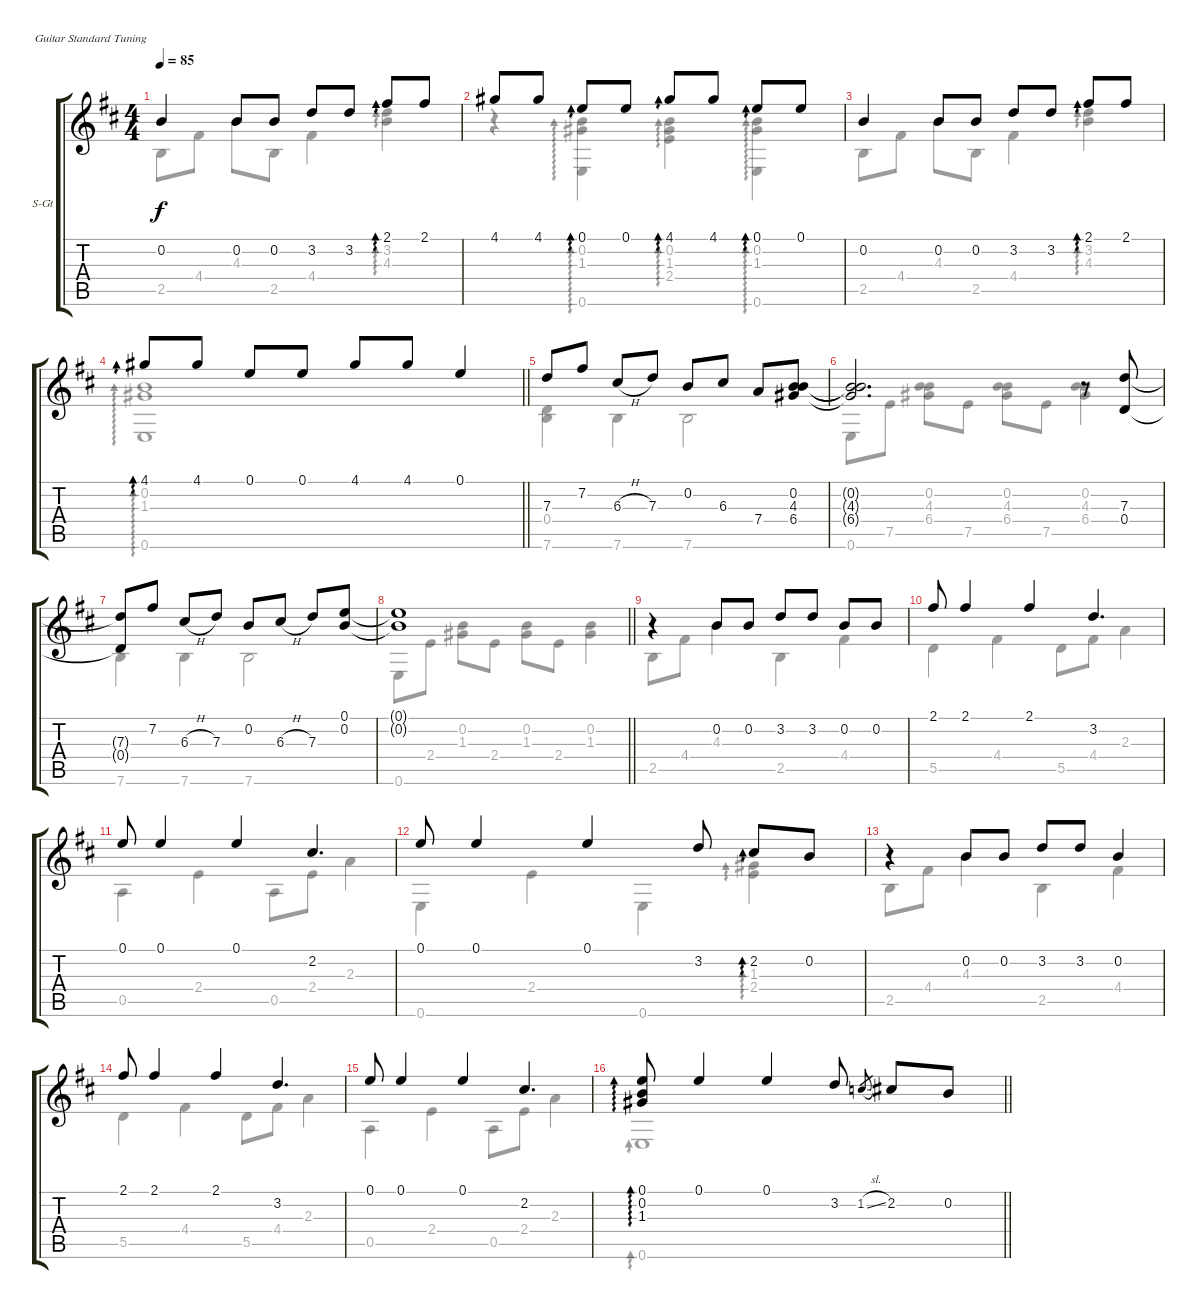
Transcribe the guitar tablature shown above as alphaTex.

\defaultSystemsLayout 4
\bracketExtendMode groupsimilarinstruments
\firstSystemTrackNameOrientation horizontal
\otherSystemsTrackNameOrientation horizontal
\track ("Steel Guitar" "S-Gt") {instrument acousticguitarsteel}
\staff {score tabs}
\tuning (E4 B3 G3 D3 A2 E2)
\voice
\ts (4 4)
\tempo 85
\clef g2
\scale
0.514541
\ks d
0.2.4{dy f} 0.2.8 0.2.8 3.2.8 3.2.8 2.1.8{ad 0} 2.1.8 |
\scale
0.485755 4.1.8 4.1.8 0.1.8{ad 0} 0.1.8 4.1.8{ad 0} 4.1.8 0.1.8{ad 0} 0.1.8 |
\scale
0.521299 0.2.4 0.2.8 0.2.8 3.2.8 3.2.8 2.1.8{ad 0} 2.1.8 |
\scale
0.478697
\barLineRight lightlight
4.1.8{ad 0} 4.1.8 0.1.8 0.1.8 4.1.8 4.1.8 0.1.4 |
\scale
0.542373 7.3.8 7.2.8 6.3{h}.8 7.3.8 0.2.8 6.3.8 7.4.8 (6.4 0.2 4.3).8 |
\scale
0.457739 (6.4{t} 0.2{t} 4.3{t}).2{d} r.8 (7.3 0.4).8 |
\scale
0.516616 (7.3{t} 0.4{t}).8 7.2.8 6.3{h}.8 7.3.8 0.2.8 6.3{h}.8 7.3.8 (0.1 0.2).8 |
\scale
0.483422
\barLineRight lightlight
(0.1{t} 0.2{t}).1 |
\scale
0.504286 r.4 0.2.8 0.2.8 3.2.8 3.2.8 0.2.8 0.2.8 |
\scale
0.495726 2.1.8 2.1.4 2.1.4 3.2.4{d} |
\scale
0.51746 0.1.8 0.1.4 0.1.4 2.2.4{d} |
\scale
0.483051 0.1.8 0.1.4 0.1.4 3.2.8 2.2.8{ad 0} 0.2.8 |
\scale
0.522857 r.4 0.2.8 0.2.8 3.2.8 3.2.8 0.2.4 |
\scale
0.477208 2.1.8 2.1.4 2.1.4 3.2.4{d} |
\scale
0.529003 0.1.8 0.1.4 0.1.4 2.2.4{d} |
\scale
0.471747
\barLineRight lightlight
(0.1 0.2 1.3).8{ad 0} 0.1.4 0.1.4 3.2.8 1.2{sl}.8{gr} 2.2.8 0.2.8
\voice
\clef g2
\ottava regular
\simile none
\scale
0.514541
\ks d
2.5.8{dy f} 4.4.8 4.3.8 2.5.8 4.4.4 (4.3 3.2).4{ad 0} |
\scale
0.485755 r.4 (1.3 0.2 0.6).4{ad 0} (0.2 1.3 2.4).4{ad 0} (1.3 0.2 0.6).4{ad 0} |
\scale
0.521299 2.5.8 4.4.8 4.3.8 2.5.8 4.4.4 (4.3 3.2).4{ad 0} |
\scale
0.478697
\barLineRight lightlight
(0.6 1.3 0.2).1{ad 0} |
\scale
0.542373 (7.6 0.4).4 7.6.4 7.6.2 |
\scale
0.457739 0.6.8 7.5.8 (6.4 0.2 4.3).8 7.5.8 (6.4 0.2 4.3).8 7.5.8 (6.4 0.2 4.3).4 |
\scale
0.516616 7.6.4 7.6.4 7.6.2 |
\scale
0.483422
\barLineRight lightlight
0.6.8 2.4.8 (0.2 1.3).8 2.4.8 (0.2 1.3).8 2.4.8 (0.2 1.3).4 |
\scale
0.504286 2.5.8 4.4.8 4.3.4 2.5.4 4.4.4 |
\scale
0.495726 5.5.4 4.4.4 5.5.8 4.4.8 2.3.4 |
\scale
0.51746 0.5.4 2.4.4 0.5.8 2.4.8 2.3.4 |
\scale
0.483051 0.6.4 2.4.4 0.6.4 (2.4 1.3).4{ad 0} |
\scale
0.522857 2.5.8 4.4.8 4.3.4 2.5.4 4.4.4 |
\scale
0.477208 5.5.4 4.4.4 5.5.8 4.4.8 2.3.4 |
\scale
0.529003 0.5.4 2.4.4 0.5.8 2.4.8 2.3.4 |
\scale
0.471747
\barLineRight lightlight
0.6.1{ad 0}
